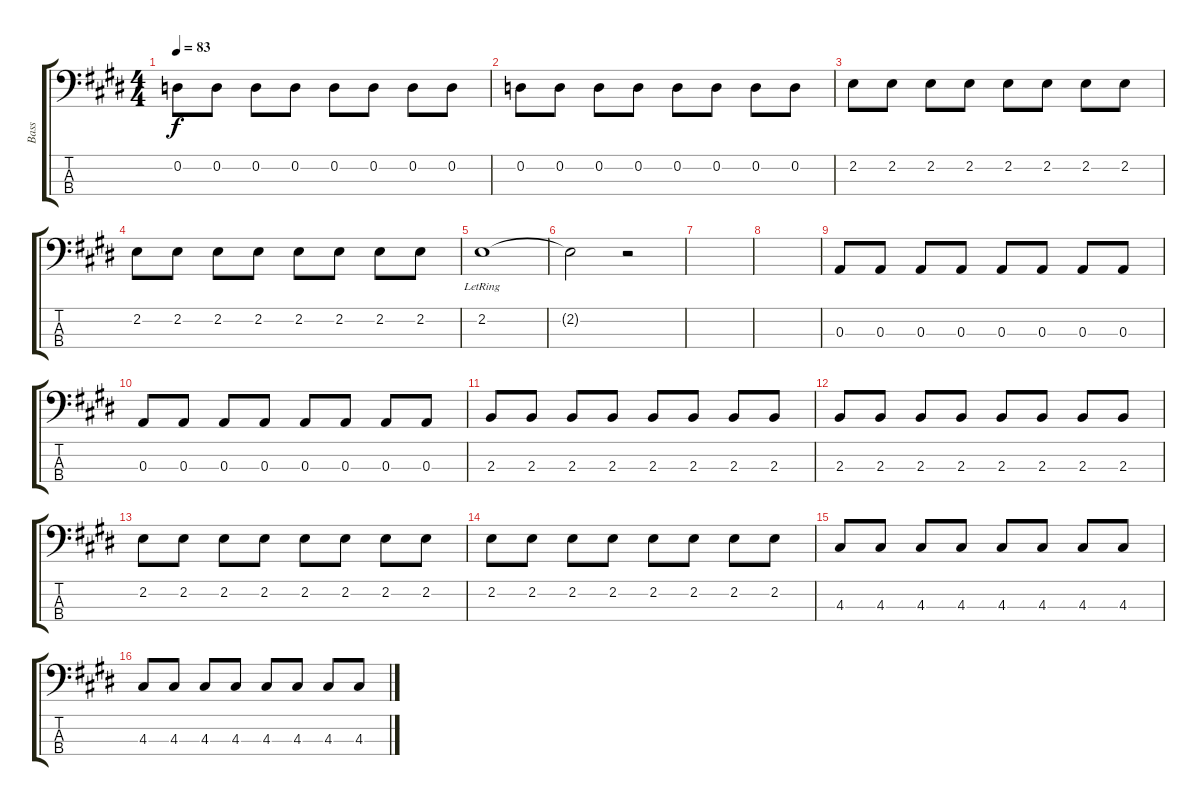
\track ("Bass" "Bass") {instrument electricbassfinger}
\staff {score tabs}
\tuning (G2 D2 A1 E1) {hide}
\ts (4 4)
\tempo 83
\clef f4
\ks e
0.2.8{dy f} 0.2.8 0.2.8 0.2.8 0.2.8 0.2.8 0.2.8 0.2.8 |
0.2.8 0.2.8 0.2.8 0.2.8 0.2.8 0.2.8 0.2.8 0.2.8 |
2.2.8 2.2.8 2.2.8 2.2.8 2.2.8 2.2.8 2.2.8 2.2.8 |
2.2.8 2.2.8 2.2.8 2.2.8 2.2.8 2.2.8 2.2.8 2.2.8 |
2.2{lr}.1 |
2.2{t}.2 r.2 |
|
|
0.3.8 0.3.8 0.3.8 0.3.8 0.3.8 0.3.8 0.3.8 0.3.8 |
0.3.8 0.3.8 0.3.8 0.3.8 0.3.8 0.3.8 0.3.8 0.3.8 |
2.3.8 2.3.8 2.3.8 2.3.8 2.3.8 2.3.8 2.3.8 2.3.8 |
2.3.8 2.3.8 2.3.8 2.3.8 2.3.8 2.3.8 2.3.8 2.3.8 |
2.2.8 2.2.8 2.2.8 2.2.8 2.2.8 2.2.8 2.2.8 2.2.8 |
2.2.8 2.2.8 2.2.8 2.2.8 2.2.8 2.2.8 2.2.8 2.2.8 |
4.3.8 4.3.8 4.3.8 4.3.8 4.3.8 4.3.8 4.3.8 4.3.8 |
4.3.8 4.3.8 4.3.8 4.3.8 4.3.8 4.3.8 4.3.8 4.3.8
